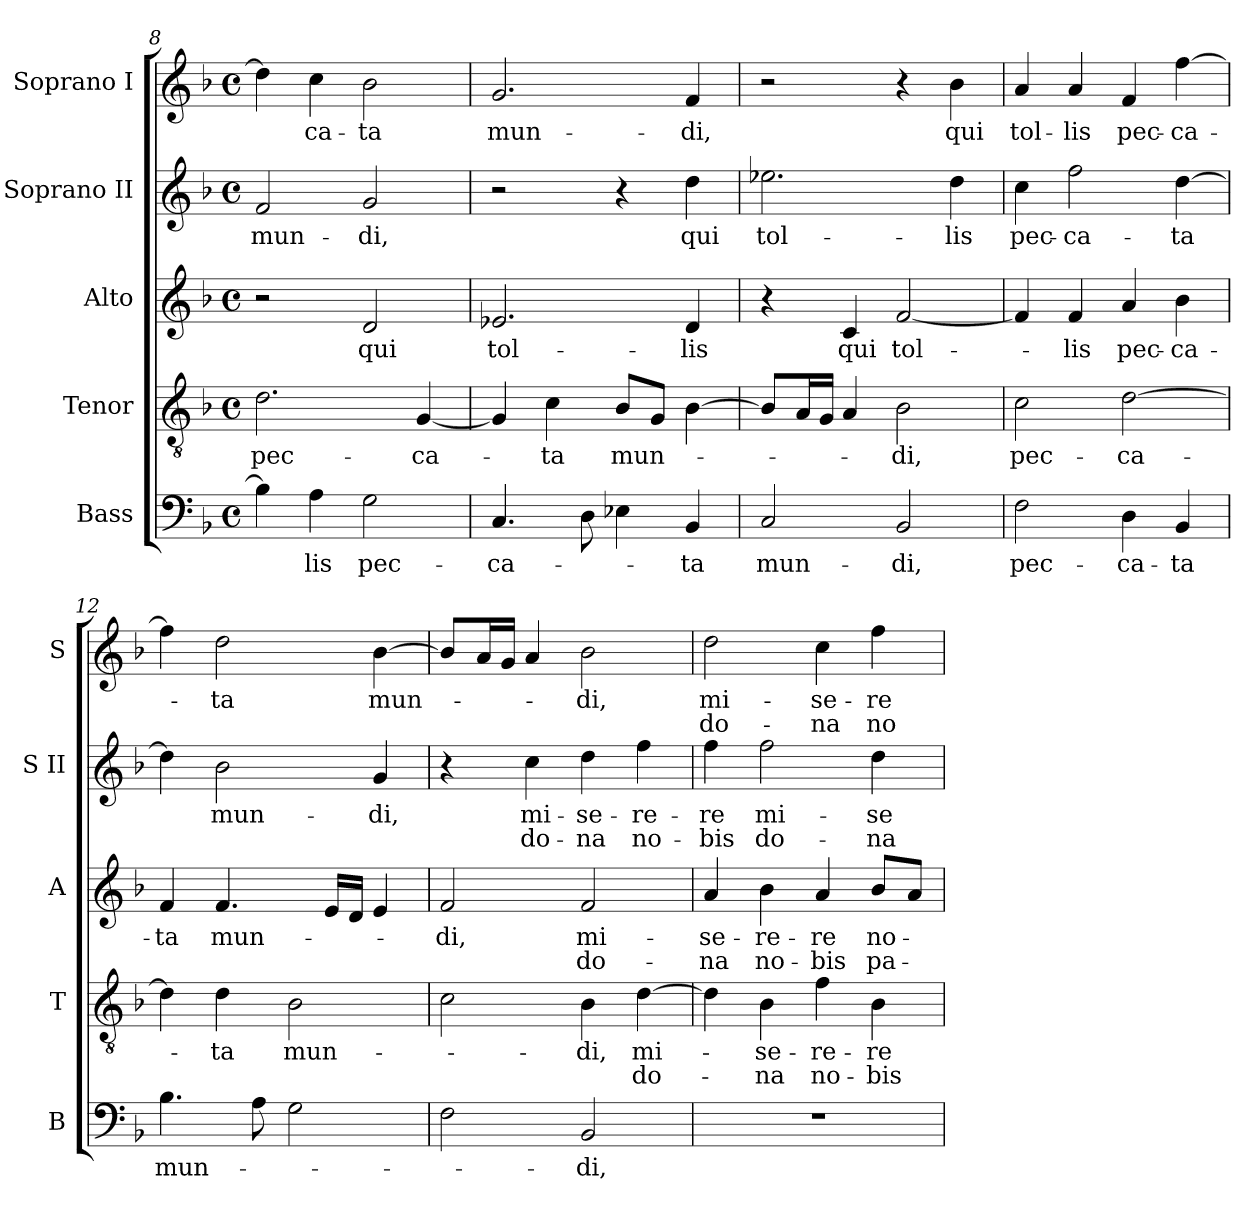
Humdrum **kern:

**kern	**text	**kern	**text	**text	**kern	**text	**text	**kern	**text	**text	**kern	**text	**text
*part5	*part5	*part4	*part4	*part4	*part3	*part3	*part3	*part2	*part2	*part2	*part1	*part1	*part1
*staff5	*staff5	*staff4	*staff4	*staff4	*staff3	*staff3	*staff3	*staff2	*staff2	*staff2	*staff1	*staff1	*staff1
*I"Bass	*	*I"Tenor	*	*	*I"Alto	*	*	*I"Soprano II	*	*	*I"Soprano I	*	*
*I'B	*	*I'T	*	*	*I'A	*	*	*I'S II	*	*	*I'S	*	*
*clefF4	*	*clefGv2	*	*	*clefG2	*	*	*clefG2	*	*	*clefG2	*	*
*k[b-]	*	*k[b-]	*	*	*k[b-]	*	*	*k[b-]	*	*	*k[b-]	*	*
*d:	*	*d:	*	*	*d:	*	*	*d:	*	*	*d:	*	*
*M4/4	*	*M4/4	*	*	*M4/4	*	*	*M4/4	*	*	*M4/4	*	*
*met(c)	*	*met(c)	*	*	*met(c)	*	*	*met(c)	*	*	*met(c)	*	*
=8	=8	=8	=8	=8	=8	=8	=8	=8	=8	=8	=8	=8	=8
!	!	!	!LO:LY:b	!	!	!	!	!	!LO:LY:b	!	!	!	!
4B-\]	.	2.d\	pec-	.	2r	.	.	2f/	mun-	.	4dd\]	.	.
!	!LO:LY:b	!	!	!	!	!	!	!	!	!	!	!LO:LY:b	!
4A\	-lis	.	.	.	.	.	.	.	.	.	4cc\	-ca-	.
!	!LO:LY:b	!	!	!	!	!LO:LY:b	!	!	!LO:LY:b	!	!	!LO:LY:b	!
2G\	pec-	.	.	.	2d/	qui	.	2g/	-di,	.	2b-\	-ta	.
!	!	!	!LO:LY:b	!	!	!	!	!	!	!	!	!	!
.	.	[4G/	-ca-	.	.	.	.	.	.	.	.	.	.
=9	=9	=9	=9	=9	=9	=9	=9	=9	=9	=9	=9	=9	=9
!	!LO:LY:b	!	!	!	!	!LO:LY:b	!	!	!	!	!	!LO:LY:b	!
4.C/	-ca-	4G/]	.	.	2.e-X/	tol-	.	2r	.	.	2.g/	mun-	.
!	!	!	!LO:LY:b	!	!	!	!	!	!	!	!	!	!
.	.	4c\	-ta	.	.	.	.	.	.	.	.	.	.
8D\	.	.	.	.	.	.	.	.	.	.	.	.	.
!	!	!	!LO:LY:b	!	!	!	!	!	!	!	!	!	!
4E-X\	.	8B-/L	mun-	.	.	.	.	4r	.	.	.	.	.
.	.	8G/J	.	.	.	.	.	.	.	.	.	.	.
!	!LO:LY:b	!	!	!	!	!LO:LY:b	!	!	!LO:LY:b	!	!	!LO:LY:b	!
4BB-/	-ta	[4B-\	.	.	4d/	-lis	.	4dd\	qui	.	4f/	-di,	.
=10	=10	=10	=10	=10	=10	=10	=10	=10	=10	=10	=10	=10	=10
!	!LO:LY:b	!	!	!	!	!	!	!	!LO:LY:b	!	!	!	!
2C/	mun-	8B-/L]	.	.	4r	.	.	2.ee-X\	tol-	.	2r	.	.
.	.	16A/L	.	.	.	.	.	.	.	.	.	.	.
.	.	16G/JJ	.	.	.	.	.	.	.	.	.	.	.
!	!	!	!	!	!	!LO:LY:b	!	!	!	!	!	!	!
.	.	4A/	.	.	4c/	qui	.	.	.	.	.	.	.
!	!LO:LY:b	!	!LO:LY:b	!	!	!LO:LY:b	!	!	!	!	!	!	!
2BB-/	-di,	2B-\	-di,	.	[2f/	tol-	.	.	.	.	4r	.	.
!	!	!	!	!	!	!	!	!	!LO:LY:b	!	!	!LO:LY:b	!
.	.	.	.	.	.	.	.	4dd\	-lis	.	4b-\	qui	.
=11	=11	=11	=11	=11	=11	=11	=11	=11	=11	=11	=11	=11	=11
!	!LO:LY:b	!	!LO:LY:b	!	!	!	!	!	!LO:LY:b	!	!	!LO:LY:b	!
2F\	pec-	2c\	pec-	.	4f/]	.	.	4cc\	pec-	.	4a/	tol-	.
!	!	!	!	!	!	!LO:LY:b	!	!	!LO:LY:b	!	!	!LO:LY:b	!
.	.	.	.	.	4f/	-lis	.	2ff\	-ca-	.	4a/	-lis	.
!	!LO:LY:b	!	!LO:LY:b	!	!	!LO:LY:b	!	!	!	!	!	!LO:LY:b	!
4D\	-ca-	[2d\	-ca-	.	4a/	pec-	.	.	.	.	4f/	pec-	.
!	!LO:LY:b	!	!	!	!	!LO:LY:b	!	!	!LO:LY:b	!	!	!LO:LY:b	!
4BB-/	-ta	.	.	.	4b-\	-ca-	.	[4dd\	-ta	.	[4ff\	-ca-	.
!!LO:PB:g=z
=12	=12	=12	=12	=12	=12	=12	=12	=12	=12	=12	=12	=12	=12
!	!LO:LY:b	!	!	!	!	!LO:LY:b	!	!	!	!	!	!	!
4.B-\	mun-	4d\]	.	.	4f/	-ta	.	4dd\]	.	.	4ff\]	.	.
!	!	!	!LO:LY:b	!	!	!LO:LY:b	!	!	!LO:LY:b	!	!	!LO:LY:b	!
.	.	4d\	-ta	.	4.f/	mun-	.	2b-\	mun-	.	2dd\	-ta	.
8A\	.	.	.	.	.	.	.	.	.	.	.	.	.
!	!	!	!LO:LY:b	!	!	!	!	!	!	!	!	!	!
2G\	.	2B-\	mun-	.	.	.	.	.	.	.	.	.	.
.	.	.	.	.	16e/LL	.	.	.	.	.	.	.	.
.	.	.	.	.	16d/JJ	.	.	.	.	.	.	.	.
!	!	!	!	!	!	!	!	!	!LO:LY:b	!	!	!LO:LY:b	!
.	.	.	.	.	4e/	.	.	4g/	-di,	.	[4b-\	mun-	.
=13	=13	=13	=13	=13	=13	=13	=13	=13	=13	=13	=13	=13	=13
!	!	!	!	!	!	!LO:LY:b	!	!	!	!	!	!	!
2F\	.	2c\	.	.	2f/	-di,	.	4r	.	.	8b-/L]	.	.
.	.	.	.	.	.	.	.	.	.	.	16a/L	.	.
.	.	.	.	.	.	.	.	.	.	.	16g/JJ	.	.
!	!	!	!	!	!	!	!	!	!LO:LY:b	!LO:LY:b	!	!	!
.	.	.	.	.	.	.	.	4cc\	mi-	do-	4a/	.	.
!	!LO:LY:b	!	!LO:LY:b	!	!	!LO:LY:b	!LO:LY:b	!	!LO:LY:b	!LO:LY:b	!	!LO:LY:b	!
2BB-/	-di,	4B-\	-di,	.	2f/	mi-	do-	4dd\	-se-	-na	2b-\	-di,	.
!	!	!	!LO:LY:b	!LO:LY:b	!	!	!	!	!LO:LY:b	!LO:LY:b	!	!	!
.	.	[4d\	mi-	do-	.	.	.	4ff\	-re-	no-	.	.	.
=14	=14	=14	=14	=14	=14	=14	=14	=14	=14	=14	=14	=14	=14
!	!	!	!	!	!	!LO:LY:b	!LO:LY:b	!	!LO:LY:b	!LO:LY:b	!	!LO:LY:b	!LO:LY:b
1r	.	4d\]	.	.	4a/	-se-	-na	4ff\	-re	-bis	2dd\	mi-	do-
!	!	!	!LO:LY:b	!LO:LY:b	!	!LO:LY:b	!LO:LY:b	!	!LO:LY:b	!LO:LY:b	!	!	!
.	.	4B-\	-se-	-na	4b-\	-re-	no-	2ff\	mi-	do-	.	.	.
!	!	!	!LO:LY:b	!LO:LY:b	!	!LO:LY:b	!LO:LY:b	!	!	!	!	!LO:LY:b	!LO:LY:b
.	.	4f\	-re-	no-	4a/	-re	-bis	.	.	.	4cc\	-se-	-na
!	!	!	!LO:LY:b	!LO:LY:b	!	!LO:LY:b	!LO:LY:b	!	!LO:LY:b	!LO:LY:b	!	!LO:LY:b	!LO:LY:b
.	.	4B-\	-re	-bis	8b-/L	no-	pa-	4dd\	-se-	-na	4ff\	-re-	no-
.	.	.	.	.	8a/J	.	.	.	.	.	.	.	.
=	=	=	=	=	=	=	=	=	=	=	=	=	=
*-	*-	*-	*-	*-	*-	*-	*-	*-	*-	*-	*-	*-	*-
